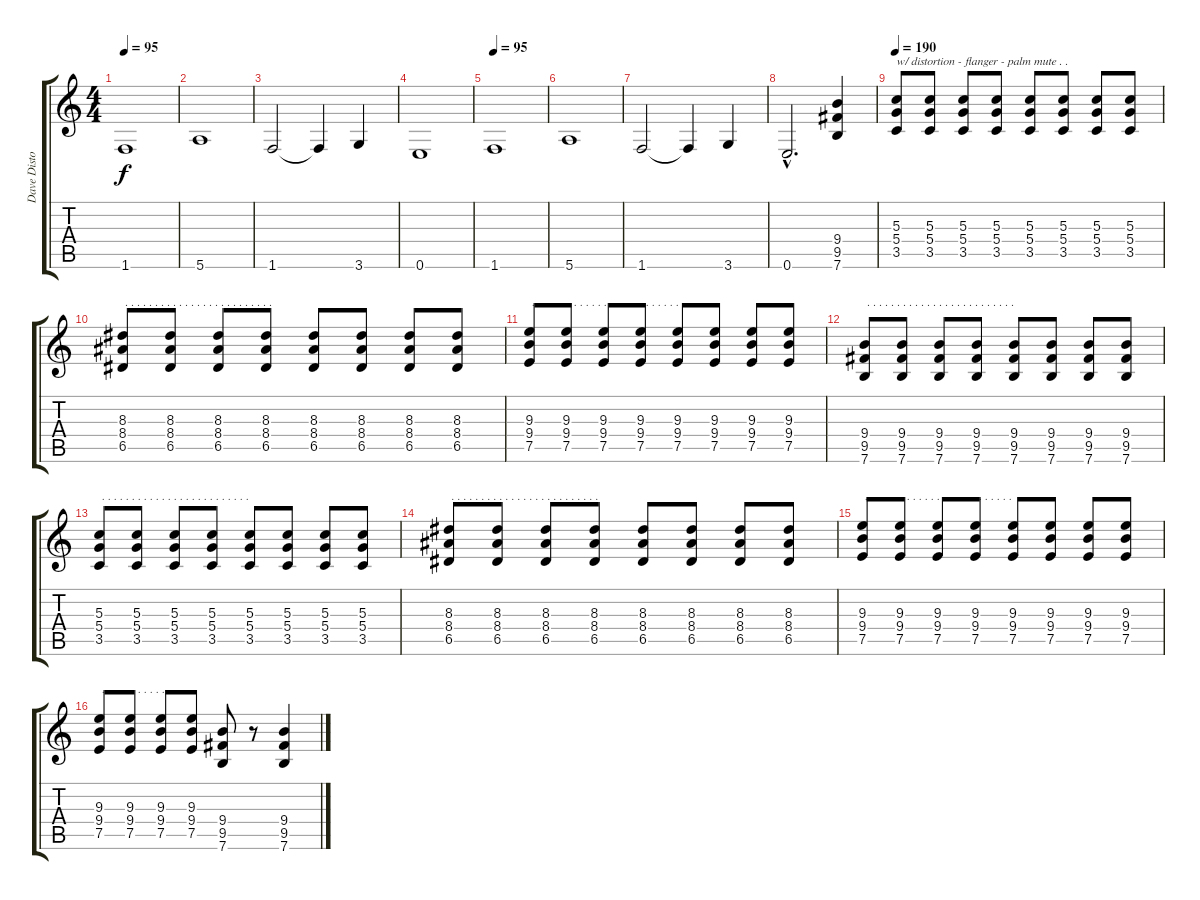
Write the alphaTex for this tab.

\track ("Dave Distortion" "Dave Disto") {instrument distortionguitar}
\staff {score tabs}
\tuning (E4 B3 G3 D3 A2 E2) {hide}
\ts (4 4)
\tempo 95
\clef g2
\ks c
1.6.1{dy f} |
5.6.1 |
1.6.2 1.6{t}.4 3.6.4 |
0.6.1 |
\tempo 95
1.6.1 |
5.6.1 |
1.6.2 1.6{t}.4 3.6.4 |
0.6{hac}.2{d} (9.4 9.5 7.6).4 |
\tempo 190
(5.3 5.4 3.5).8{txt "w/ distortion - flanger - palm mute . ."} (5.3 5.4 3.5).8 (5.3 5.4 3.5).8 (5.3 5.4 3.5).8 (5.3 5.4 3.5).8 (5.3 5.4 3.5).8 (5.3 5.4 3.5).8 (5.3 5.4 3.5).8 |
(8.3 8.4 6.5).8{txt " . . . . . . . . . . . . . . . . . . . . . . . . ."} (8.3 8.4 6.5).8 (8.3 8.4 6.5).8 (8.3 8.4 6.5).8 (8.3 8.4 6.5).8 (8.3 8.4 6.5).8 (8.3 8.4 6.5).8 (8.3 8.4 6.5).8 |
(9.3 9.4 7.5).8{txt " . . . . . . . . . . . . . . . . . . . . . . . . ."} (9.3 9.4 7.5).8 (9.3 9.4 7.5).8 (9.3 9.4 7.5).8 (9.3 9.4 7.5).8 (9.3 9.4 7.5).8 (9.3 9.4 7.5).8 (9.3 9.4 7.5).8 |
(9.4 9.5 7.6).8{txt " . . . . . . . . . . . . . . . . . . . . . . . . ."} (9.4 9.5 7.6).8 (9.4 9.5 7.6).8 (9.4 9.5 7.6).8 (9.4 9.5 7.6).8 (9.4 9.5 7.6).8 (9.4 9.5 7.6).8 (9.4 9.5 7.6).8 |
(5.3 5.4 3.5).8{txt " . . . . . . . . . . . . . . . . . . . . . . . . ."} (5.3 5.4 3.5).8 (5.3 5.4 3.5).8 (5.3 5.4 3.5).8 (5.3 5.4 3.5).8 (5.3 5.4 3.5).8 (5.3 5.4 3.5).8 (5.3 5.4 3.5).8 |
(8.3 8.4 6.5).8{txt " . . . . . . . . . . . . . . . . . . . . . . . . ."} (8.3 8.4 6.5).8 (8.3 8.4 6.5).8 (8.3 8.4 6.5).8 (8.3 8.4 6.5).8 (8.3 8.4 6.5).8 (8.3 8.4 6.5).8 (8.3 8.4 6.5).8 |
(9.3 9.4 7.5).8{txt " . . . . . . . . . . . . . . . . . . . . . . . . ."} (9.3 9.4 7.5).8 (9.3 9.4 7.5).8 (9.3 9.4 7.5).8 (9.3 9.4 7.5).8 (9.3 9.4 7.5).8 (9.3 9.4 7.5).8 (9.3 9.4 7.5).8 |
(9.3 9.4 7.5).8{txt " . . . . . . . . . . ."} (9.3 9.4 7.5).8 (9.3 9.4 7.5).8 (9.3 9.4 7.5).8 (9.4 9.5 7.6).8 r.8 (9.4 9.5 7.6).4
